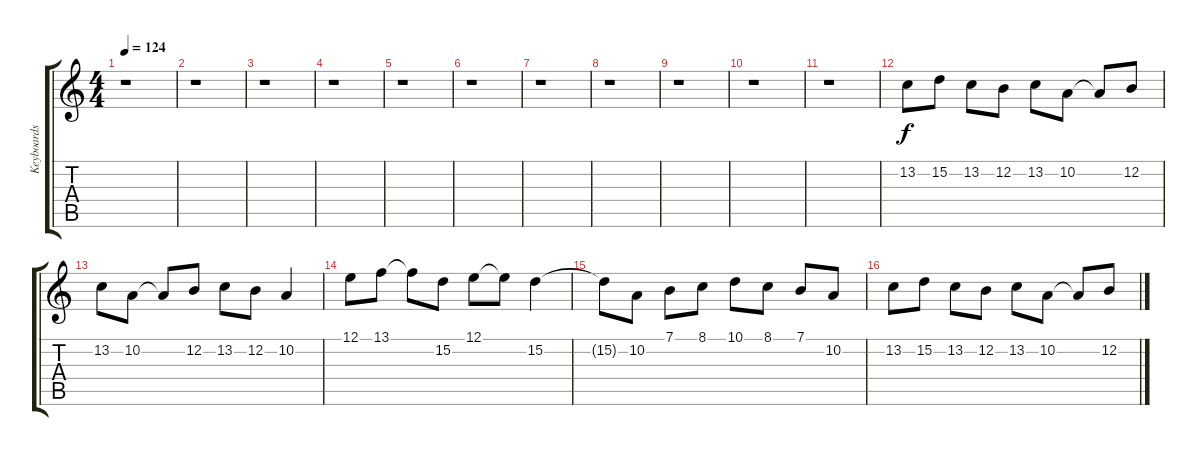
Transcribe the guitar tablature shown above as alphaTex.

\track ("Keyboards 2" "Keyboards ") {instrument pad3polysynth}
\staff {score tabs}
\tuning (E4 B3 G3 D3 A2 E2) {hide}
\ts (4 4)
\tempo 124
\clef g2
\ks c
r.1{dy f} |
r.1 |
r.1 |
r.1 |
r.1 |
r.1 |
r.1 |
r.1 |
r.1 |
r.1 |
r.1 |
13.2.8{volume 8 instrument stringensemble1} 15.2.8 13.2.8 12.2.8 13.2.8 10.2.8 10.2{t}.8 12.2.8 |
13.2.8 10.2.8 10.2{t}.8 12.2.8 13.2.8 12.2.8 10.2.4 |
12.1.8 13.1.8 13.1{t}.8 15.2.8 12.1.8 12.1{t}.8 15.2.4 |
15.2{t}.8 10.2.8 7.1.8 8.1.8 10.1.8 8.1.8 7.1.8 10.2.8 |
13.2.8 15.2.8 13.2.8 12.2.8 13.2.8 10.2.8 10.2{t}.8 12.2.8
